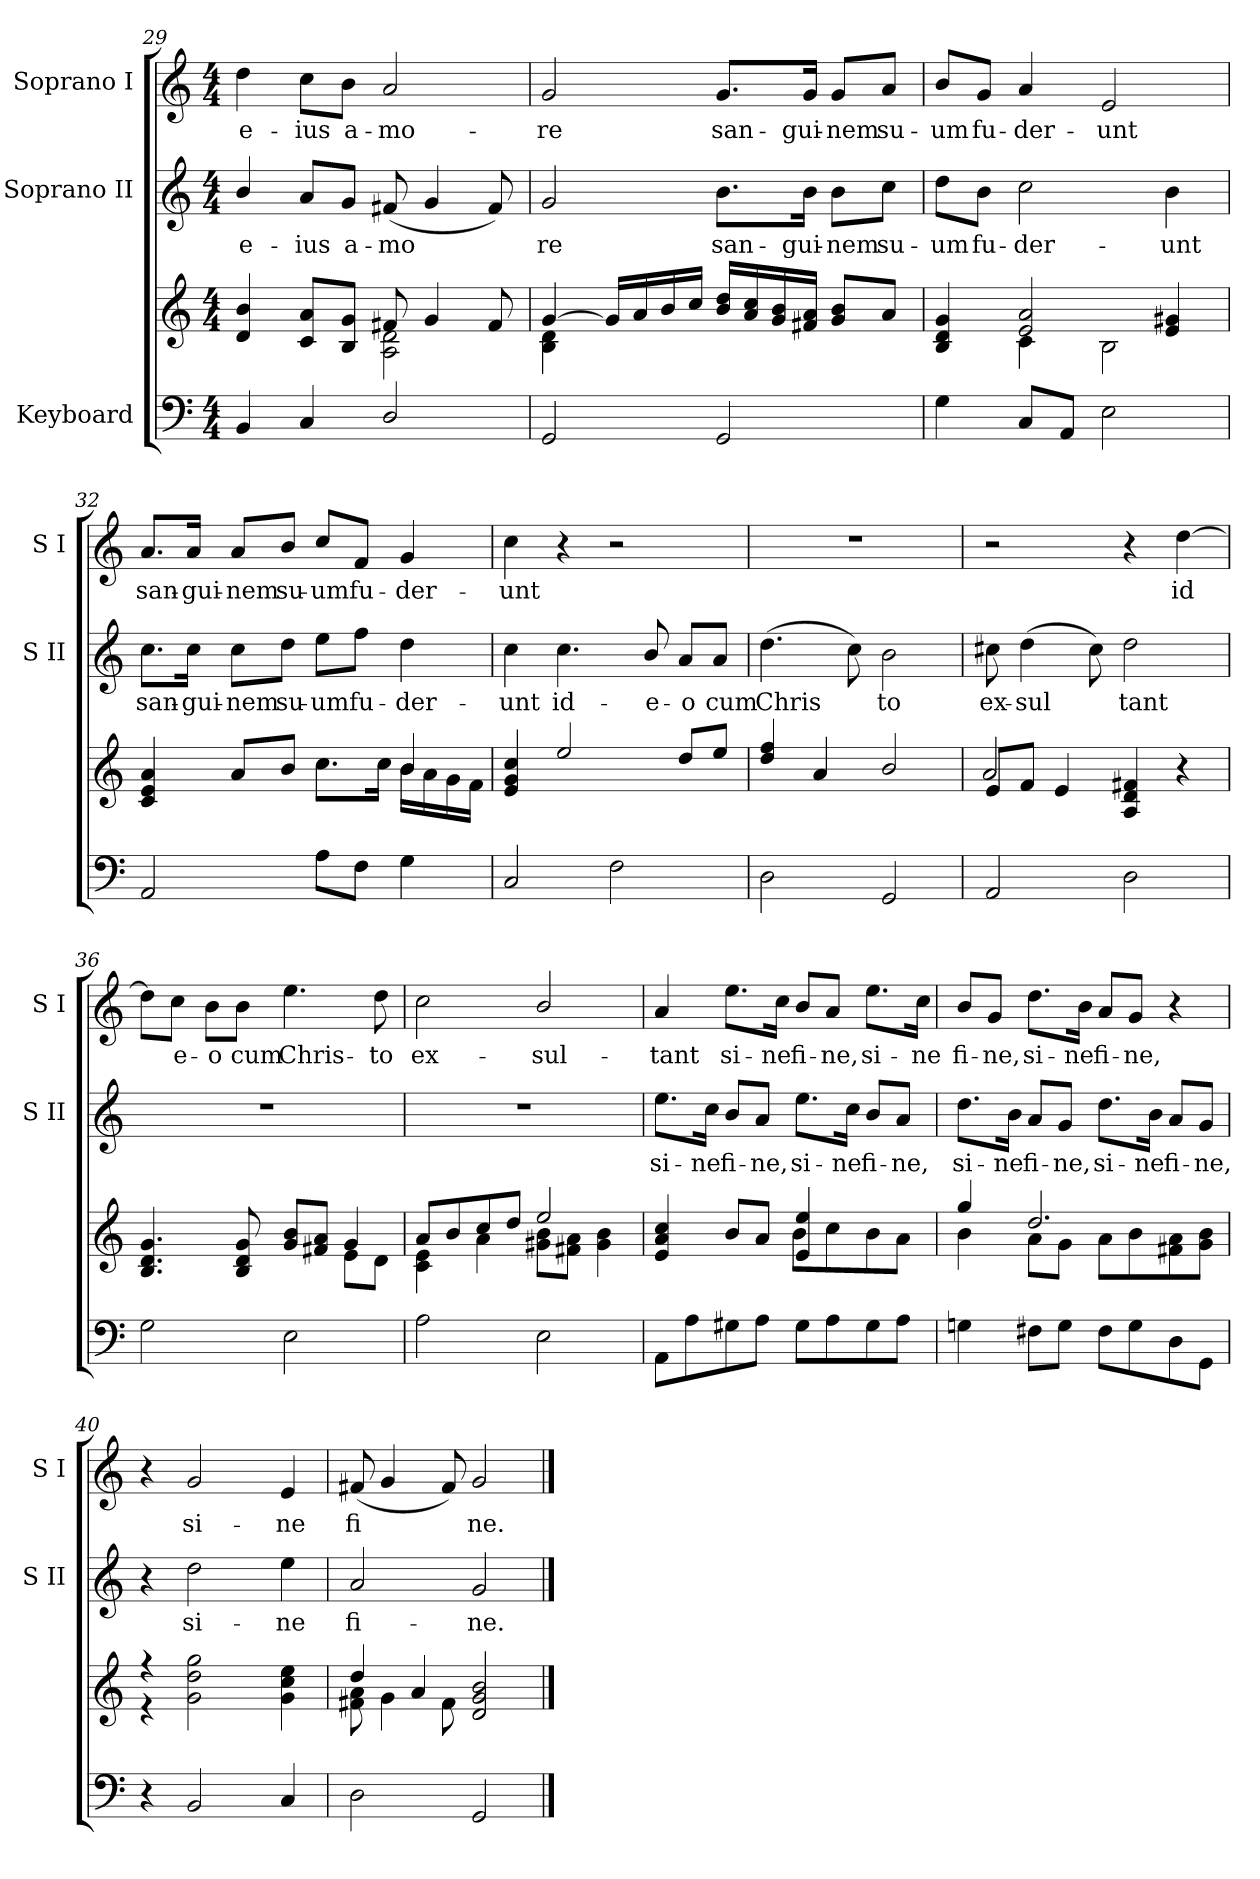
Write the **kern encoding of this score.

**kern	**kern	**kern	**text	**kern	**text
*part3	*part3	*part2	*part2	*part1	*part1
*staff4	*staff3	*staff2	*staff2	*staff1	*staff1
*I"Keyboard	*	*I"Soprano II	*	*I"Soprano I	*
*	*	*I'S II	*	*I'S I	*
*clefF4	*clefG2	*clefG2	*	*clefG2	*
*k[]	*k[]	*k[]	*	*k[]	*
*C:	*C:	*C:	*	*C:	*
*M4/4	*M4/4	*M4/4	*	*M4/4	*
=29	=29	=29	=29	=29	=29
*	*^	*	*	*	*
!	!	!	!	!LO:LY:b	!	!LO:LY:b
4BB/	4d/ 4b/	2ryy	4b/	e-	4dd\	e-
!	!	!	!	!LO:LY:b	!	!LO:LY:b
4C/	8c/ 8a/L	.	8a/L	-ius	8cc\L	-ius
!	!	!	!	!LO:LY:b	!	!LO:LY:b
.	8B/ 8g/J	.	8g/J	a-	8b\J	a-
!	!	!	!	!LO:LY:b	!	!LO:LY:b
2D/	8f#X/	2A\ 2d\	(<8f#X/	-mo­	2a/	-mo-
.	4g/	.	4g/	.	.	.
.	8f#/	.	8f#/)	.	.	.
=30	=30	=30	=30	=30	=30	=30
!	!	!	!	!LO:LY:b	!	!LO:LY:b
2GG/	[>4g/	4B\ 4d\	2g/	re	2g/	-re
.	16g/LL]	4ryy	.	.	.	.
.	16a/	.	.	.	.	.
.	16b/	.	.	.	.	.
.	16cc/JJ	.	.	.	.	.
!	!	!	!	!LO:LY:b	!	!LO:LY:b
2GG/	16b/ 16dd/LL	2ryy	8.b\L	san-	8.g/L	san-
.	16a/ 16cc/	.	.	.	.	.
.	16g/ 16b/	.	.	.	.	.
!	!	!	!	!LO:LY:b	!	!LO:LY:b
.	16f#X/ 16a/JJ	.	16b\Jk	-gui-	16g/Jk	-gui-
!	!	!	!	!LO:LY:b	!	!LO:LY:b
.	8g/ 8b/L	.	8b\L	-nem	8g/L	-nem
!	!	!	!	!LO:LY:b	!	!LO:LY:b
.	8a/J	.	8cc\J	su-	8a/J	su-
=31	=31	=31	=31	=31	=31	=31
!	!	!	!	!LO:LY:b	!	!LO:LY:b
4G\	4B/ 4d/ 4g/	4ryy	8dd\L	-um	8b/L	-um
!	!	!	!	!LO:LY:b	!	!LO:LY:b
.	.	.	8b\J	fu-	8g/J	fu-
!	!	!	!	!LO:LY:b	!	!LO:LY:b
8C/L	2e/ 2a/	4c\	2cc\	-der-	4a/	-der-
8AA/J	.	.	.	.	.	.
!	!	!	!	!	!	!LO:LY:b
2E\	.	2B\	.	.	2e/	-unt
!	!	!	!	!LO:LY:b	!	!
.	4e/ 4g#X/	.	4b\	-unt	.	.
!!LO:LB:g=z
=32	=32	=32	=32	=32	=32	=32
!	!	!	!	!LO:LY:b	!	!LO:LY:b
2AA/	4c/ 4e/ 4a/	2ryy	8.cc\L	san-	8.a/L	san-
!	!	!	!	!LO:LY:b	!	!LO:LY:b
.	.	.	16cc\Jk	-gui-	16a/Jk	-gui-
!	!	!	!	!LO:LY:b	!	!LO:LY:b
.	8a/L	.	8cc\L	-nem	8a/L	-nem
!	!	!	!	!LO:LY:b	!	!LO:LY:b
.	8b/J	.	8dd\J	su-	8b/J	su-
!	!	!	!	!LO:LY:b	!	!LO:LY:b
8A\L	4ryy	8.cc\L	8ee\L	-um	8cc/L	-um
!	!	!	!	!LO:LY:b	!	!LO:LY:b
8F\J	.	.	8ff\J	fu-	8f/J	fu-
.	.	16cc\Jk	.	.	.	.
!	!	!	!	!LO:LY:b	!	!LO:LY:b
4G\	4b/	16b\LL	4dd\	-der-	4g/	-der-
.	.	16a\	.	.	.	.
.	.	16g\	.	.	.	.
.	.	16f\JJ	.	.	.	.
=33	=33	=33	=33	=33	=33	=33
!	!	!	!	!LO:LY:b	!	!LO:LY:b
2C/	4e/ 4g/ 4cc/	1ryy	4cc\	-unt	4cc\	-unt
!	!	!	!	!LO:LY:b	!	!
.	2ee/	.	4.cc\	id-	4r	.
2F\	.	.	.	.	2r	.
!	!	!	!	!LO:LY:b	!	!
.	.	.	8b/	-e-	.	.
!	!	!	!	!LO:LY:b	!	!
.	8dd/L	.	8a/L	-o	.	.
!	!	!	!	!LO:LY:b	!	!
.	8ee/J	.	8a/J	cum	.	.
=34	=34	=34	=34	=34	=34	=34
!	!	!	!	!LO:LY:b	!	!
2D\	4dd/ 4ff/	1ryy	(>4.dd\	Chris­	1r	.
.	4a/	.	.	.	.	.
.	.	.	8cc\)	.	.	.
!	!	!	!	!LO:LY:b	!	!
2GG/	2b/	.	2b\	to	.	.
=35	=35	=35	=35	=35	=35	=35
!	!	!	!	!LO:LY:b	!	!
2AA/	8e/L	2a/	8cc#X\	ex-	2r	.
!	!	!	!	!LO:LY:b	!	!
.	8f/J	.	(>4dd\	-sul­	.	.
.	4e/	.	.	.	.	.
.	.	.	8cc#\)	.	.	.
!	!	!	!	!LO:LY:b	!	!
2D\	4A/ 4d/ 4f#X/	2ryy	2dd\	tant	4r	.
!	!	!	!	!	!	!LO:LY:b
.	4r	.	.	.	[4dd\	id­
=36	=36	=36	=36	=36	=36	=36
2G\	4.B/ 4.d/ 4.g/	2ryy	1r	.	8dd\L]	.
!	!	!	!	!	!	!LO:LY:b
.	.	.	.	.	8cc\J	e-
!	!	!	!	!	!	!LO:LY:b
.	.	.	.	.	8b\L	-o
!	!	!	!	!	!	!LO:LY:b
.	8B/ 8d/ 8g/	.	.	.	8b\J	cum
!	!	!	!	!	!	!LO:LY:b
2E\	8g/ 8b/L	4ryy	.	.	4.ee\	Chris-
.	8f#X/ 8a/J	.	.	.	.	.
.	4g/	8e\L	.	.	.	.
!	!	!	!	!	!	!LO:LY:b
.	.	8d\J	.	.	8dd\	-to
!!LO:LB:g=z
=37	=37	=37	=37	=37	=37	=37
!	!	!	!	!	!	!LO:LY:b
2A\	8a/L	4c\ 4e\	1r	.	2cc\	ex-
.	8b/	.	.	.	.	.
.	8cc/	4a\	.	.	.	.
.	8dd/J	.	.	.	.	.
!	!	!	!	!	!	!LO:LY:b
2E\	2ee/	8g#X\ 8b\L	.	.	2b/	-sul-
.	.	8f#X\ 8a\J	.	.	.	.
.	.	4g#\ 4b\	.	.	.	.
=38	=38	=38	=38	=38	=38	=38
!	!	!	!	!LO:LY:b	!	!LO:LY:b
8AA\L	4e/ 4a/ 4cc/	2ryy	8.ee\L	si-	4a/	-tant
8A\	.	.	.	.	.	.
!	!	!	!	!LO:LY:b	!	!
.	.	.	16cc\Jk	-ne	.	.
!	!	!	!	!LO:LY:b	!	!LO:LY:b
8G#X\	8b/L	.	8b/L	fi-	8.ee\L	si-
!	!	!	!	!LO:LY:b	!	!
8A\J	8a/J	.	8a/J	-ne,	.	.
!	!	!	!	!	!	!LO:LY:b
.	.	.	.	.	16cc\Jk	-ne
!	!	!	!	!LO:LY:b	!	!LO:LY:b
8G#\L	4e/ 4ee/	8b\L	8.ee\L	si-	8b/L	fi-
!	!	!	!	!	!	!LO:LY:b
8A\	.	8cc\	.	.	8a/J	-ne,
!	!	!	!	!LO:LY:b	!	!
.	.	.	16cc\Jk	-ne	.	.
!	!	!	!	!LO:LY:b	!	!LO:LY:b
8G#\	4ryy	8b\	8b/L	fi-	8.ee\L	si-
!	!	!	!	!LO:LY:b	!	!
8A\J	.	8a\J	8a/J	-ne,	.	.
!	!	!	!	!	!	!LO:LY:b
.	.	.	.	.	16cc\Jk	-ne
=39	=39	=39	=39	=39	=39	=39
!	!	!	!	!LO:LY:b	!	!LO:LY:b
4Gn\	4gg/	4b\	8.dd\L	si-	8b/L	fi-
!	!	!	!	!	!	!LO:LY:b
.	.	.	.	.	8g/J	-ne,
!	!	!	!	!LO:LY:b	!	!
.	.	.	16b\Jk	-ne	.	.
!	!	!	!	!LO:LY:b	!	!LO:LY:b
8F#X\L	2.dd/	8a\L	8a/L	fi-	8.dd\L	si-
!	!	!	!	!LO:LY:b	!	!
8G\J	.	8g\J	8g/J	-ne,	.	.
!	!	!	!	!	!	!LO:LY:b
.	.	.	.	.	16b\Jk	-ne
!	!	!	!	!LO:LY:b	!	!LO:LY:b
8F#\L	.	8a\L	8.dd\L	si-	8a/L	fi-
!	!	!	!	!	!	!LO:LY:b
8G\	.	8b\	.	.	8g/J	-ne,
!	!	!	!	!LO:LY:b	!	!
.	.	.	16b\Jk	-ne	.	.
!	!	!	!	!LO:LY:b	!	!
8D\	.	8f#X\ 8a\	8a/L	fi-	4r	.
!	!	!	!	!LO:LY:b	!	!
8GG\J	.	8g\ 8b\J	8g/J	-ne,	.	.
=40	=40	=40	=40	=40	=40	=40
4r	4r	4r	4r	.	4r	.
!	!	!	!	!LO:LY:b	!	!LO:LY:b
2BB/	4ryy	2g\ 2dd\ 2gg\	2dd\	si-	2g/	si-
.	2ryy	.	.	.	.	.
!	!	!	!	!LO:LY:b	!	!LO:LY:b
4C/	.	4g\ 4cc\ 4ee\	4ee\	-ne	4e/	-ne
=41	=41	=41	=41	=41	=41	=41
!	!	!	!	!LO:LY:b	!	!LO:LY:b
2D\	4dd/	8f#X\ 8a\	2a/	fi-	(<8f#X/	fi­
.	.	4g\	.	.	4g/	.
.	4a/	.	.	.	.	.
.	.	8f#\	.	.	8f#/)	.
!	!	!	!	!LO:LY:b	!	!LO:LY:b
2GG/	2d/ 2g/ 2b/	2ryy	2g/	-ne.	2g/	ne.
*	*v	*v	*	*	*	*
==	==	==	==	==	==
*-	*-	*-	*-	*-	*-
